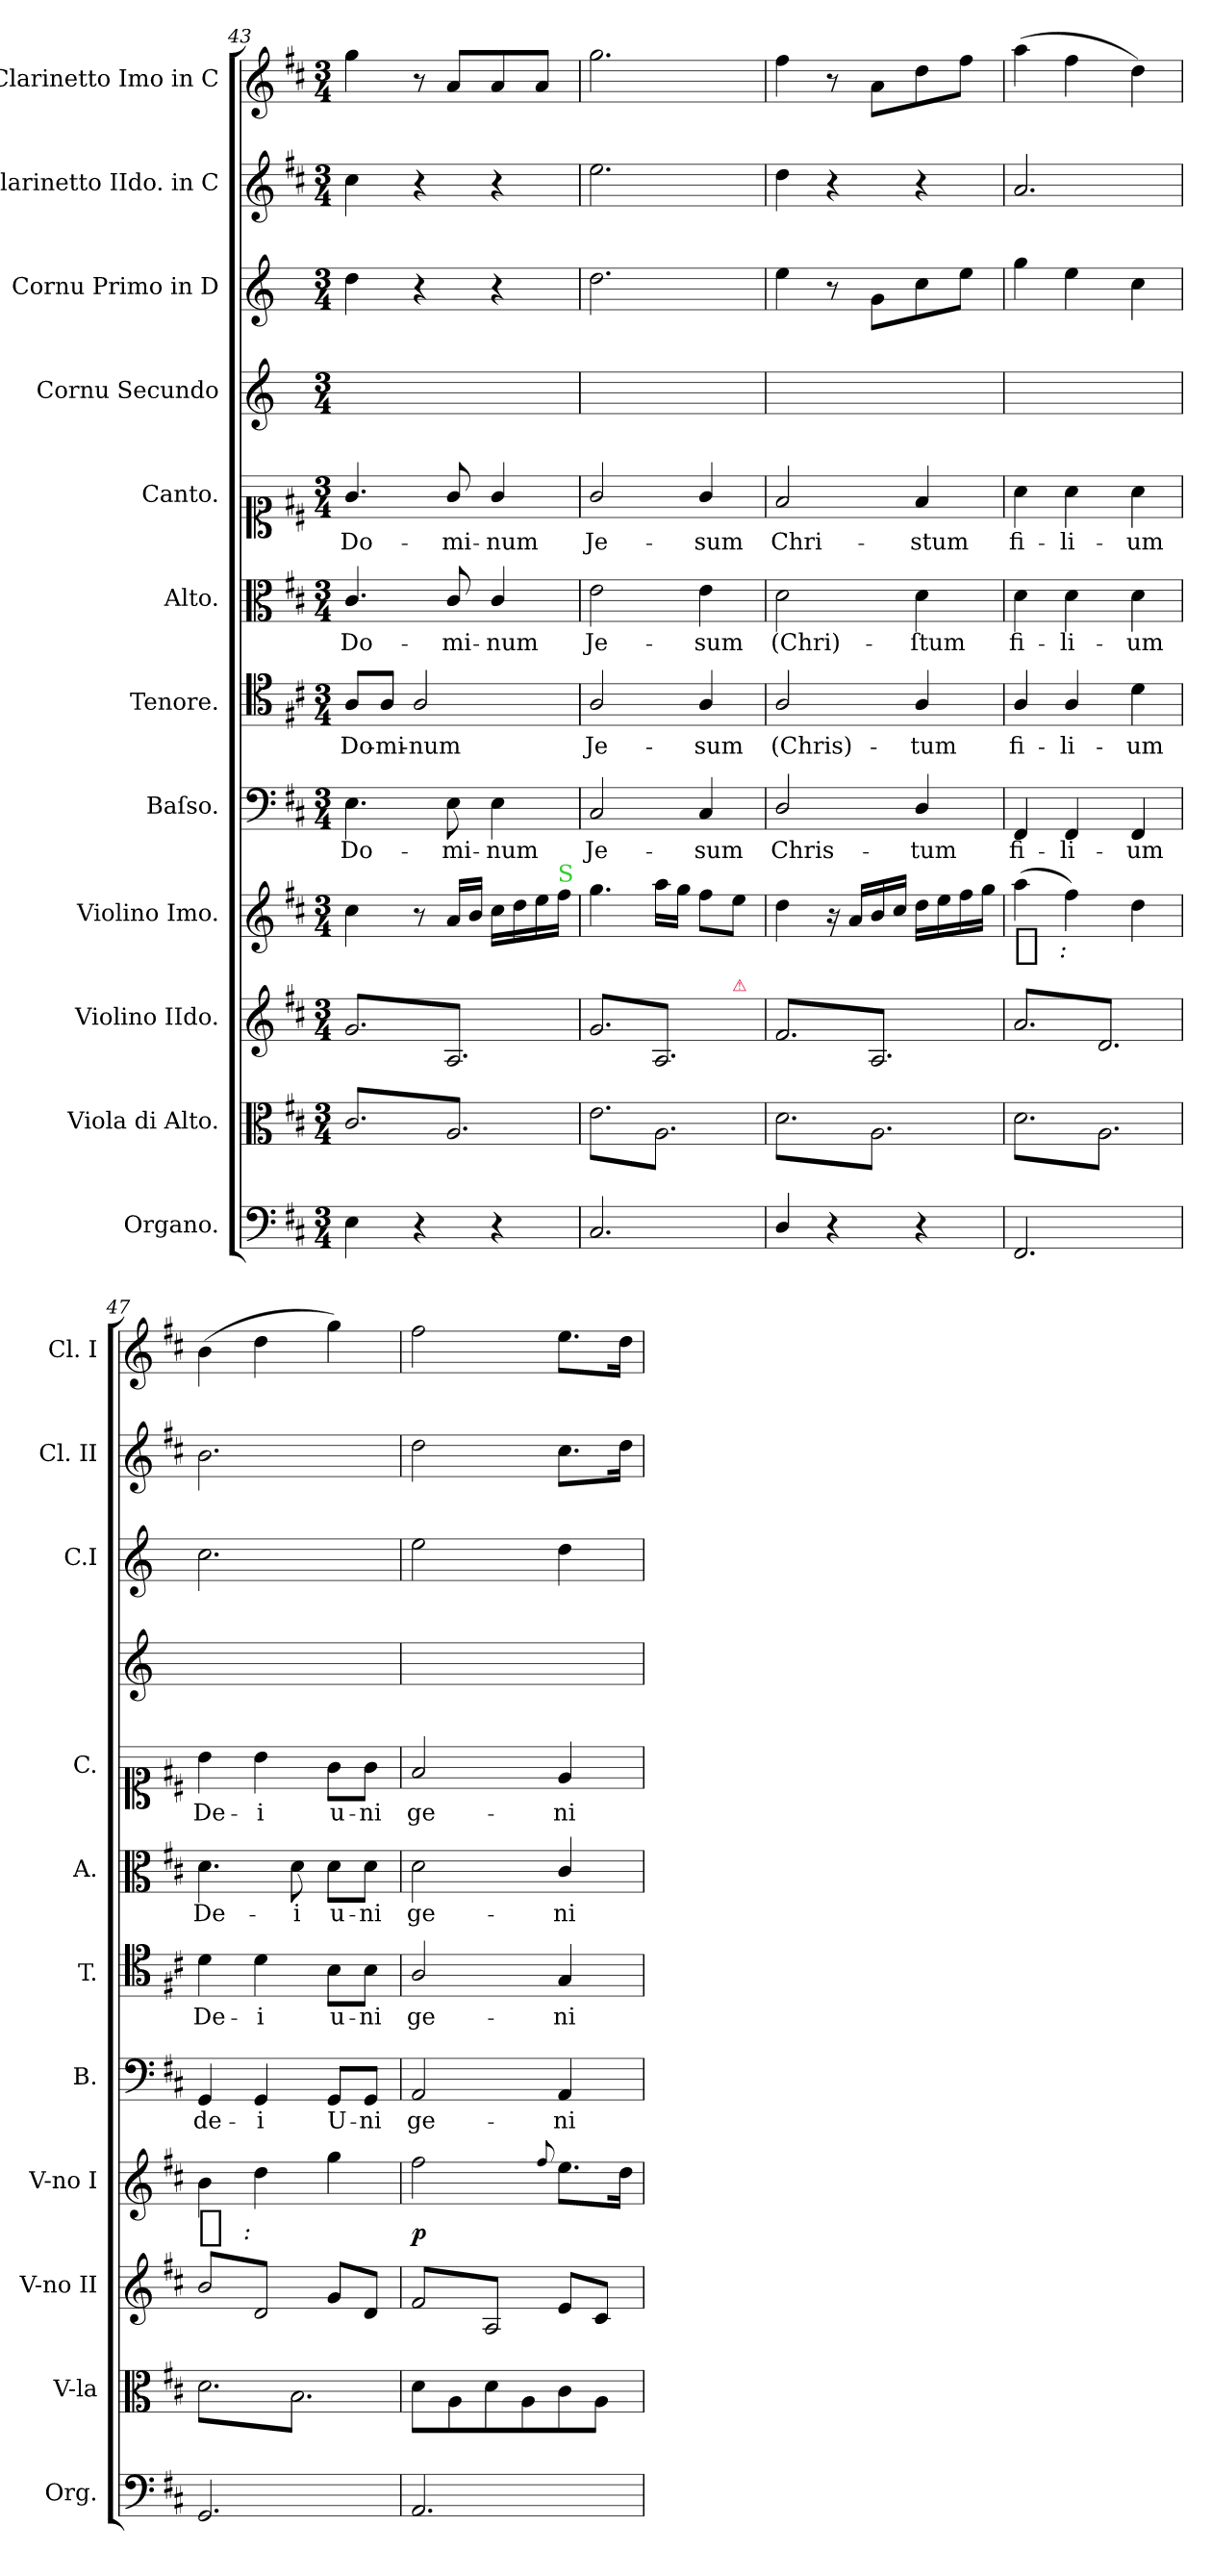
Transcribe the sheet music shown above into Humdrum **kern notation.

**kern	**kern	**kern	**kern	**dynam	**kern	**text	**kern	**text	**kern	**text	**kern	**text	**kern	**kern	**kern	**kern
*part12	*part11	*part10	*part9	*part9	*part8	*part8	*part7	*part7	*part6	*part6	*part5	*part5	*part4	*part3	*part2	*part1
*staff12	*staff11	*staff10	*staff9	*staff9	*staff8	*staff8	*staff7	*staff7	*staff6	*staff6	*staff5	*staff5	*staff4	*staff3	*staff2	*staff1
*I"Organo.	*I"Viola di Alto.	*I"Violino IIdo.	*I"Violino Imo.	*	*I"Baſso.	*	*I"Tenore.	*	*I"Alto.	*	*I"Canto.	*	*I"Cornu Secundo	*I"Cornu Primo in D	*I"Clarinetto IIdo. in C	*I"Clarinetto Imo in C
*I'Org.	*I'V-la	*I'V-no II	*I'V-no I	*	*I'B.	*	*I'T.	*	*I'A.	*	*I'C.	*	*	*I'C.I	*I'Cl. II	*I'Cl. I
*clefF4	*clefC3	*clefG2	*clefG2	*	*clefF4	*	*clefC4	*	*clefC3	*	*clefC1	*	*clefG2	*clefG2	*clefG2	*clefG2
*	*	*	*	*	*	*	*	*	*	*	*	*	*ITrd6c10	*ITrd6c10	*	*
*k[f#c#]	*k[f#c#]	*k[f#c#]	*k[f#c#]	*	*k[f#c#]	*	*k[f#c#]	*	*k[f#c#]	*	*k[f#c#]	*	*k[f#c#]	*k[f#c#]	*k[f#c#]	*k[f#c#]
*M3/4	*M3/4	*M3/4	*M3/4	*	*M3/4	*	*M3/4	*	*M3/4	*	*M3/4	*	*M3/4	*M3/4	*M3/4	*M3/4
=43	=43	=43	=43	=43	=43	=43	=43	=43	=43	=43	=43	=43	=43	=43	=43	=43
*	*tremolo	*	*	*	*	*	*	*	*	*	*	*	*	*	*	*
*	*	*tremolo	*	*	*	*	*	*	*	*	*	*	*	*	*	*
4E\	8c#/L	8g/L	4cc#\	.	4.E\	Do-	8A/L	Do-	4.c#/	Do-	4.g/	Do-	2.ryy	4e\	4cc#\	4gg\
.	8A/	8A/	.	.	.	.	8A/J	-mi-	.	.	.	.	.	.	.	.
4r	8c#/	8g/	8r	.	.	.	2A/	-num	.	.	.	.	.	4r	4r	8r
.	8A/	8A/	16a/LL	.	8E\	-mi-	.	.	8c#/	-mi-	8g/	-mi-	.	.	.	8a/L
.	.	.	16b/JJ	.	.	.	.	.	.	.	.	.	.	.	.	.
4r	8c#/	8g/	16cc#\LL	.	4E\	-num	.	.	4c#/	-num	4g/	-num	.	4r	4r	8a/
.	.	.	16dd\	.	.	.	.	.	.	.	.	.	.	.	.	.
.	8A/J	8A/J	16ee\	.	.	.	.	.	.	.	.	.	.	.	.	8a/J
!	!	!	!LO:TX:a:color=limegreen:t=S	!	!	!	!	!	!	!	!	!	!	!	!	!
.	.	.	16ff#\JJ	.	.	.	.	.	.	.	.	.	.	.	.	.
=44	=44	=44	=44	=44	=44	=44	=44	=44	=44	=44	=44	=44	=44	=44	=44	=44
*	*	*^	*	*	*	*	*	*	*	*	*	*	*	*	*	*
2.C#/	8e\L	8g/L	2ryy	4.gg\	.	2C#/	Je-	2A/	Je-	2e\	Je-	2g/	Je-	2.ryy	2.e\	2.ee\	2.gg\
.	8A\	8A/	.	.	.	.	.	.	.	.	.	.	.	.	.	.	.
.	8e\	8g/	.	.	.	.	.	.	.	.	.	.	.	.	.	.	.
.	8A\	8A/	.	16aa\LL	.	.	.	.	.	.	.	.	.	.	.	.	.
.	.	.	.	16gg\JJ	.	.	.	.	.	.	.	.	.	.	.	.	.
.	8e\	8g/	8ryy	8ff#\L	.	4C#/	-sum	4A/	-sum	4e\	-sum	4g/	-sum	.	.	.	.
!	!	!	!LO:TX:a:color=crimson:t=⚠	!	!	!	!	!	!	!	!	!	!	!	!	!	!
.	8A\J	8A/J	8ryy	8ee\J	.	.	.	.	.	.	.	.	.	.	.	.	.
*	*	*v	*v	*	*	*	*	*	*	*	*	*	*	*	*	*	*
=45	=45	=45	=45	=45	=45	=45	=45	=45	=45	=45	=45	=45	=45	=45	=45	=45
4D/	8d\L	8f#/L	4dd\	.	2D/	Chris-	2A/	(Chris)-	2d\	(Chri)-	2f#/	Chri-	2.ryy	4f#\	4dd\	4ff#\
.	8A\	8A/	.	.	.	.	.	.	.	.	.	.	.	.	.	.
4r	8d\	8f#/	16r	.	.	.	.	.	.	.	.	.	.	8r	4r	8r
.	.	.	16a/LL	.	.	.	.	.	.	.	.	.	.	.	.	.
.	8A\	8A/	16b/	.	.	.	.	.	.	.	.	.	.	8A\L	.	8a\L
.	.	.	16cc#/JJ	.	.	.	.	.	.	.	.	.	.	.	.	.
4r	8d\	8f#/	16dd\LL	.	4D/	-tum	4A/	-tum	4d\	-ſtum	4f#/	-stum	.	8d\	4r	8dd\
.	.	.	16ee\	.	.	.	.	.	.	.	.	.	.	.	.	.
.	8A\J	8A/J	16ff#\	.	.	.	.	.	.	.	.	.	.	8f#\J	.	8ff#\J
.	.	.	16gg\JJ	.	.	.	.	.	.	.	.	.	.	.	.	.
=46	=46	=46	=46	=46	=46	=46	=46	=46	=46	=46	=46	=46	=46	=46	=46	=46
!	!	!	!	!LO:DY:b:t=%s &colon;	!	!	!	!	!	!	!	!	!	!	!	!
2.FF#/	8d\L	8a/L	(>4aa\	fp	4FF#/	fi-	4A/	fi-	4d\	fi-	4a\	fi-	2.ryy	4a\	2.a/	(>4aa\
.	8A\	8d/	.	.	.	.	.	.	.	.	.	.	.	.	.	.
.	8d\	8a/	4ff#\)	.	4FF#/	-li-	4A/	-li-	4d\	-li-	4a\	-li-	.	4f#\	.	4ff#\
.	8A\	8d/	.	.	.	.	.	.	.	.	.	.	.	.	.	.
.	8d\	8a/	4dd\	.	4FF#/	-um	4d\	-um	4d\	-um	4a\	-um	.	4d\	.	4dd\)
.	8A\J	8d/J	.	.	.	.	.	.	.	.	.	.	.	.	.	.
=47	=47	=47	=47	=47	=47	=47	=47	=47	=47	=47	=47	=47	=47	=47	=47	=47
!	!	!	!	!LO:DY:b:t=%s &colon;	!	!	!	!	!	!	!	!	!	!	!	!
2.GG/	8d\L	8b/L	4b\	fp	4GG/	de-	4d\	De-	4.d\	De-	4b\	De-	2.ryy	2.d\	2.b\	(>4b\
.	8B\	8d/	.	.	.	.	.	.	.	.	.	.	.	.	.	.
.	8d\	8b/	4dd\	.	4GG/	-i	4d\	-i	.	.	4b\	-i	.	.	.	4dd\
.	8B\	8d/J	.	.	.	.	.	.	8d\	-i	.	.	.	.	.	.
*	*	*Xtremolo	*	*	*	*	*	*	*	*	*	*	*	*	*	*
.	8d\	8g/L	4gg\	.	8GG/L	U-	8B\L	u-	8d\L	u-	8g\L	u-	.	.	.	4gg\)
.	8B\J	8d/J	.	.	8GG/J	-ni	8B\J	-ni	8d\J	-ni	8g\J	-ni	.	.	.	.
*	*Xtremolo	*	*	*	*	*	*	*	*	*	*	*	*	*	*	*
=48	=48	=48	=48	=48	=48	=48	=48	=48	=48	=48	=48	=48	=48	=48	=48	=48
!	!	!	!	!LO:DY:b	!	!	!	!	!	!	!	!	!	!	!	!
*	*	*tremolo	*	*	*	*	*	*	*	*	*	*	*	*	*	*
2.AA/	8d\L	8f#/L	2ff#\	p	2AA/	ge-	2A/	ge-	2d\	ge-	2f#/	ge-	2.ryy	2f#\	2dd\	2ff#\
.	8A\	8A/	.	.	.	.	.	.	.	.	.	.	.	.	.	.
.	8d\	8f#/	.	.	.	.	.	.	.	.	.	.	.	.	.	.
.	8A\	8A/J	.	.	.	.	.	.	.	.	.	.	.	.	.	.
*	*	*Xtremolo	*	*	*	*	*	*	*	*	*	*	*	*	*	*
.	.	.	8qqff#/	.	.	.	.	.	.	.	.	.	.	.	.	.
.	8c#\	8e/L	8.ee\L	.	4AA/	-ni-	4G/	-ni-	4c#/	-ni-	4e/	-ni-	.	4e\	8.cc#\L	8.ee\L
.	8A\J	8c#/J	.	.	.	.	.	.	.	.	.	.	.	.	.	.
.	.	.	16dd\Jk	.	.	.	.	.	.	.	.	.	.	.	16dd\Jk	16dd\Jk
=	=	=	=	=	=	=	=	=	=	=	=	=	=	=	=	=
*-	*-	*-	*-	*-	*-	*-	*-	*-	*-	*-	*-	*-	*-	*-	*-	*-
